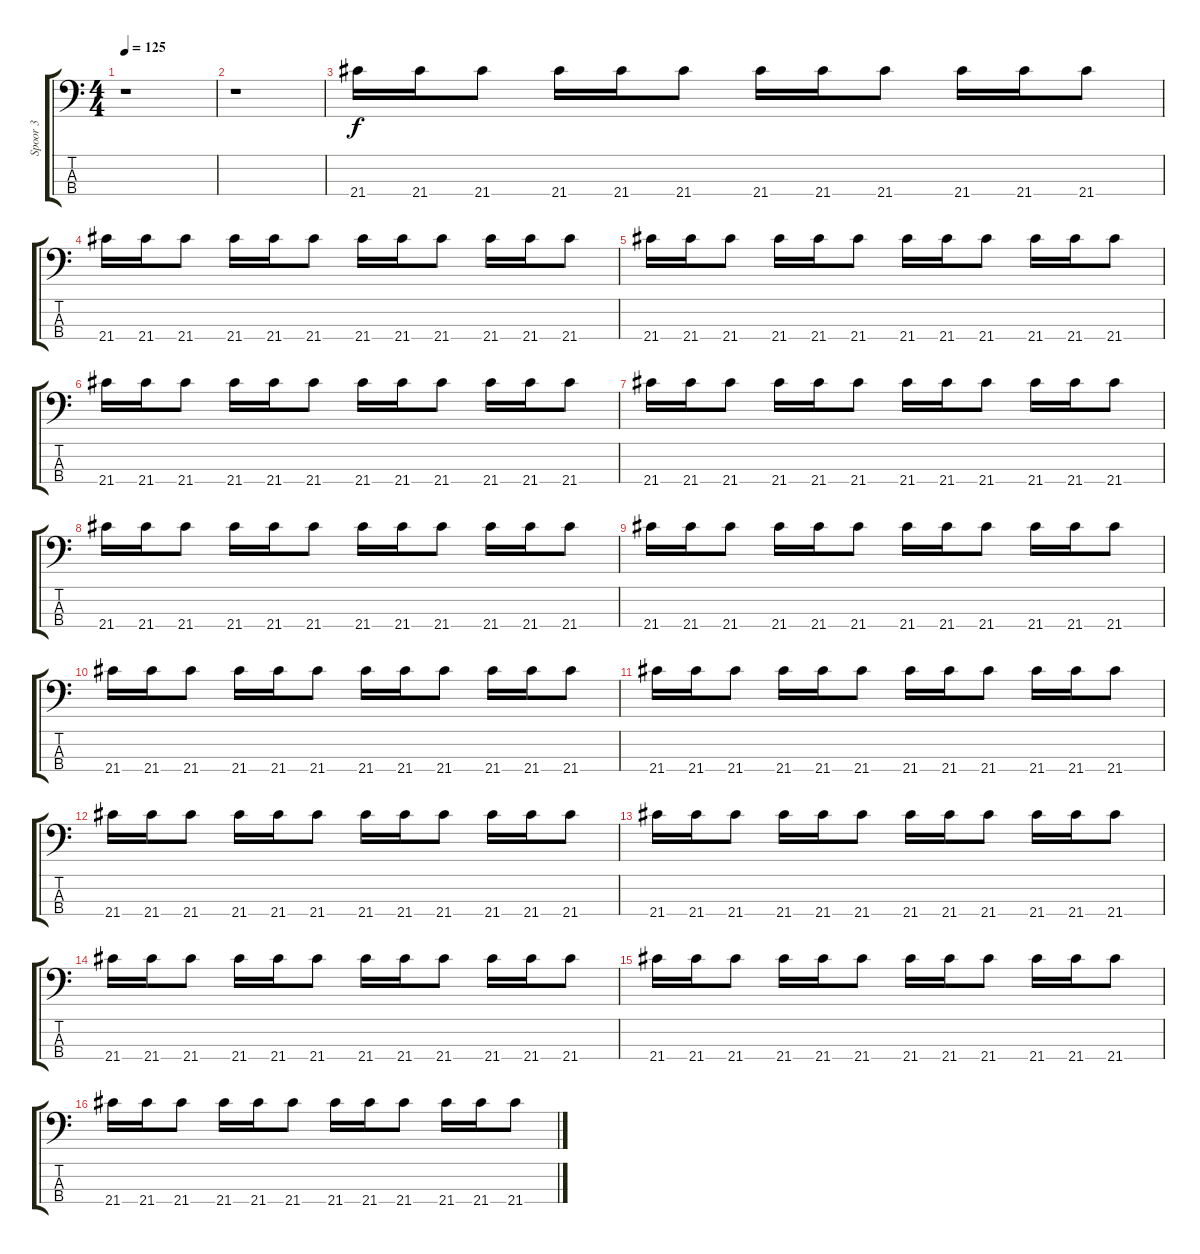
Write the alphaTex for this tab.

\track ("Spoor 3" "Spoor 3") {instrument electricbassfinger}
\staff {score tabs}
\tuning (G2 D2 A1 E1) {hide}
\ts (4 4)
\tempo 125
\clef f4
\ks c
r.1{dy f instrument electricbassfinger} |
r.1 |
21.4.16 21.4.16 21.4.8 21.4.16 21.4.16 21.4.8 21.4.16 21.4.16 21.4.8 21.4.16 21.4.16 21.4.8 |
21.4.16 21.4.16 21.4.8 21.4.16 21.4.16 21.4.8 21.4.16 21.4.16 21.4.8 21.4.16 21.4.16 21.4.8 |
21.4.16 21.4.16 21.4.8 21.4.16 21.4.16 21.4.8 21.4.16 21.4.16 21.4.8 21.4.16 21.4.16 21.4.8 |
21.4.16 21.4.16 21.4.8 21.4.16 21.4.16 21.4.8 21.4.16 21.4.16 21.4.8 21.4.16 21.4.16 21.4.8 |
21.4.16 21.4.16 21.4.8 21.4.16 21.4.16 21.4.8 21.4.16 21.4.16 21.4.8 21.4.16 21.4.16 21.4.8 |
21.4.16 21.4.16 21.4.8 21.4.16 21.4.16 21.4.8 21.4.16 21.4.16 21.4.8 21.4.16 21.4.16 21.4.8 |
21.4.16 21.4.16 21.4.8 21.4.16 21.4.16 21.4.8 21.4.16 21.4.16 21.4.8 21.4.16 21.4.16 21.4.8 |
21.4.16 21.4.16 21.4.8 21.4.16 21.4.16 21.4.8 21.4.16 21.4.16 21.4.8 21.4.16 21.4.16 21.4.8 |
21.4.16 21.4.16 21.4.8 21.4.16 21.4.16 21.4.8 21.4.16 21.4.16 21.4.8 21.4.16 21.4.16 21.4.8 |
21.4.16 21.4.16 21.4.8 21.4.16 21.4.16 21.4.8 21.4.16 21.4.16 21.4.8 21.4.16 21.4.16 21.4.8 |
21.4.16 21.4.16 21.4.8 21.4.16 21.4.16 21.4.8 21.4.16 21.4.16 21.4.8 21.4.16 21.4.16 21.4.8 |
21.4.16 21.4.16 21.4.8 21.4.16 21.4.16 21.4.8 21.4.16 21.4.16 21.4.8 21.4.16 21.4.16 21.4.8 |
21.4.16 21.4.16 21.4.8 21.4.16 21.4.16 21.4.8 21.4.16 21.4.16 21.4.8 21.4.16 21.4.16 21.4.8 |
21.4.16 21.4.16 21.4.8 21.4.16 21.4.16 21.4.8 21.4.16 21.4.16 21.4.8 21.4.16 21.4.16 21.4.8
